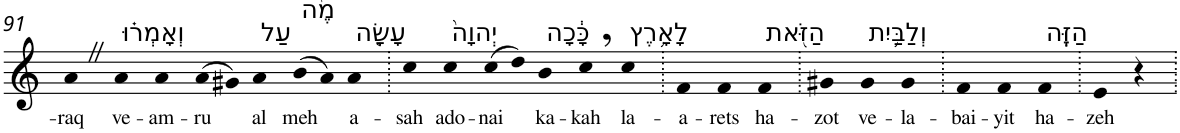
**kern	**text
*part1	*part1
*staff1	*staff1
*I"Piano	*
*I'Pno	*
!!LO:PB:g=z
*clefG2	*
*k[]	*
=91	=91
!	!LO:LY:b
4aZ	-raq
!LO:TX:a:t=וְאָמְר֗וּ	!
!	!LO:LY:b
4a	ve-
!	!LO:LY:b
4a	-am-
!	!LO:LY:b
(>8a	-ru
8g#X)	.
!LO:TX:a:t=עַל	!
!	!LO:LY:b
4a	al
!LO:TX:a:t=מֶ֨ה	!
!	!LO:LY:b
(>8b	meh
8a)	.
!LO:TX:a:t=עָשָׂ֤ה	!
!	!LO:LY:b
4a	a-
=92.	=92.
!	!LO:LY:b
4cc	-sah
!LO:TX:a:t=יְהוָה֙	!
!	!LO:LY:b
4cc	ado-
!	!LO:LY:b
(>8cc	-nai
8dd)	.
!LO:TX:a:t=כָּ֔כָה	!
!	!LO:LY:b
4b	ka-
!	!LO:LY:b
4cc,	-kah
!LO:TX:a:t=לָאָ֥רֶץ	!
!	!LO:LY:b
4cc	la-
=93.	=93.
!	!LO:LY:b
4f	-a-
!	!LO:LY:b
4f	-rets
!LO:TX:a:t=הַזֹּ֖את	!
!	!LO:LY:b
4f	ha-
=94.	=94.
!	!LO:LY:b
4g#X	-zot
!LO:TX:a:t=וְלַבַּ֥יִת	!
!	!LO:LY:b
4g#	ve-
!	!LO:LY:b
4g#	-la-
=95.	=95.
!	!LO:LY:b
4f	-bai-
!	!LO:LY:b
4f	-yit
!LO:TX:a:t=הַזֶּֽה	!
!	!LO:LY:b
4f	ha-
=96.	=96.
!	!LO:LY:b
4e	-zeh
4r	.
=.	=.
*-	*-
